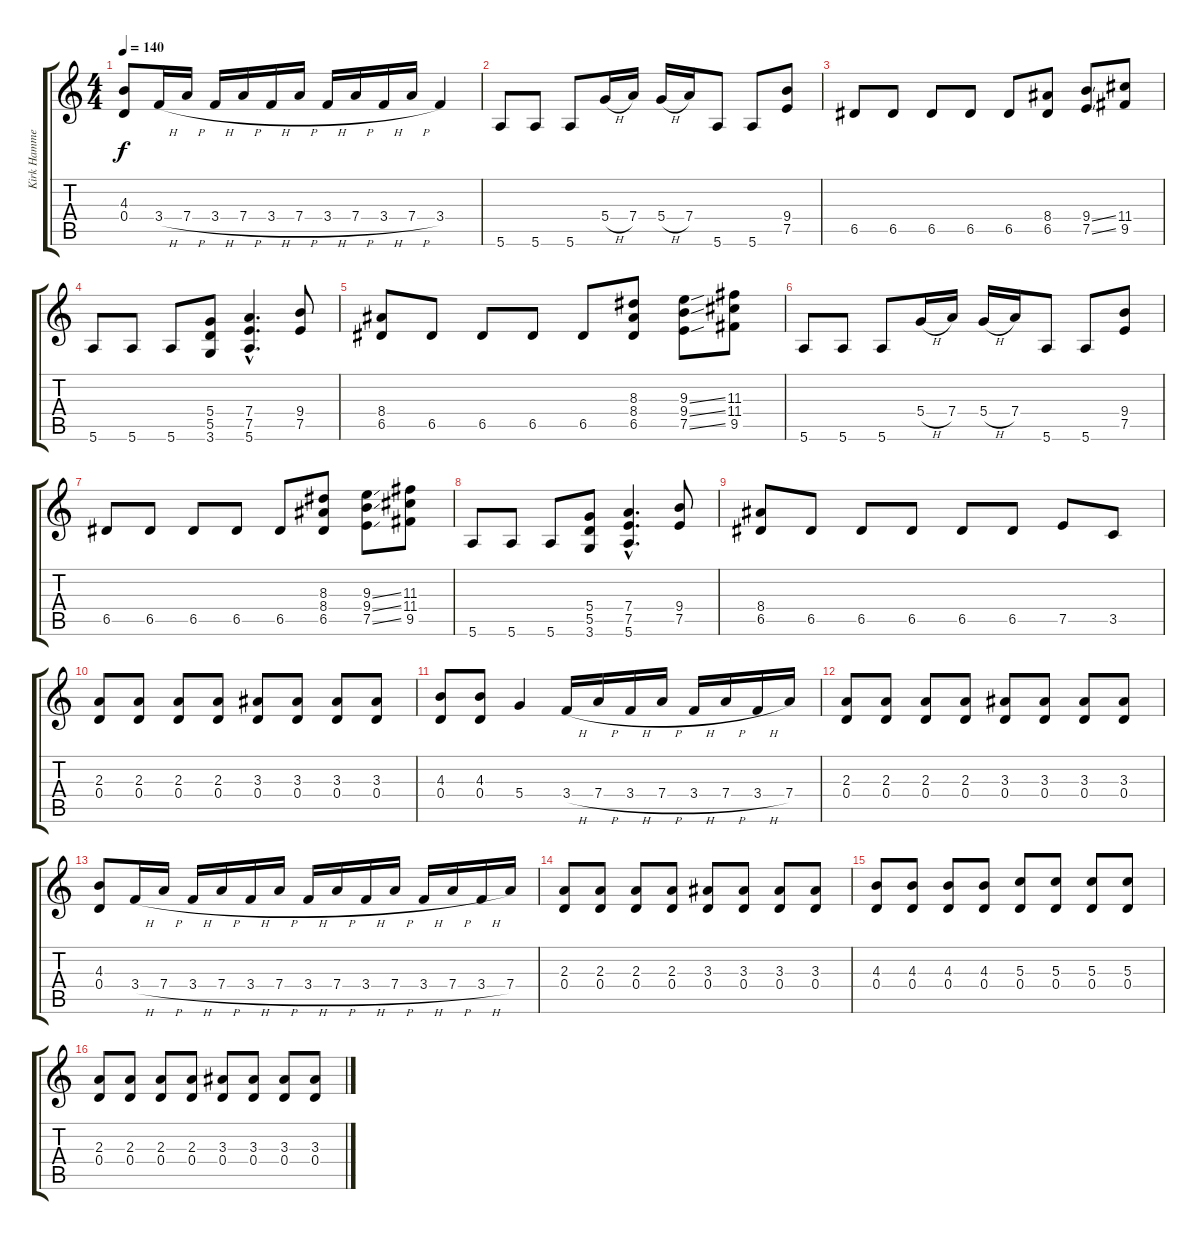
\track ("Kirk Hammet (2nd guitar Dist)" "Kirk Hamme") {instrument distortionguitar}
\staff {score tabs}
\tuning (E4 B3 G3 D3 A2 E2) {hide}
\ts (4 4)
\tempo 140
\clef g2
\ks c
(4.3 0.4).8{dy f} 3.4{h}.16 7.4{h}.16 3.4{h}.16 7.4{h}.16 3.4{h}.16 7.4{h}.16 3.4{h}.16 7.4{h}.16 3.4{h}.16 7.4{h}.16 3.4.4 |
5.6.8 5.6.8 5.6.8 5.4{h}.16 7.4.16 5.4{h}.16 7.4.16 5.6.8 5.6.8 (9.4 7.5).8 |
6.5.8 6.5.8 6.5.8 6.5.8 6.5.8 (8.4 6.5).8 (9.4{ss} 7.5{ss}).8 (11.4 9.5).8 |
5.6.8 5.6.8 5.6.8 (5.4 5.5 3.6).8 (7.4{hac} 7.5{hac} 5.6{hac}).4{d} (9.4 7.5).8 |
(8.4 6.5).8 6.5.8 6.5.8 6.5.8 6.5.8 (8.3 8.4 6.5).8 (9.3{ss} 9.4{ss} 7.5{ss}).8 (11.3 11.4 9.5).8 |
5.6.8 5.6.8 5.6.8 5.4{h}.16 7.4.16 5.4{h}.16 7.4.16 5.6.8 5.6.8 (9.4 7.5).8 |
6.5.8 6.5.8 6.5.8 6.5.8 6.5.8 (8.3 8.4 6.5).8 (9.3{ss} 9.4{ss} 7.5{ss}).8 (11.3 11.4 9.5).8 |
5.6.8 5.6.8 5.6.8 (5.4 5.5 3.6).8 (7.4{hac} 7.5{hac} 5.6{hac}).4{d} (9.4 7.5).8 |
(8.4 6.5).8 6.5.8 6.5.8 6.5.8 6.5.8 6.5.8 7.5.8 3.5.8 |
(2.3 0.4).8 (2.3 0.4).8 (2.3 0.4).8 (2.3 0.4).8 (3.3 0.4).8 (3.3 0.4).8 (3.3 0.4).8 (3.3 0.4).8 |
(4.3 0.4).8 (4.3 0.4).8 5.4.4 3.4{h}.16 7.4{h}.16 3.4{h}.16 7.4{h}.16 3.4{h}.16 7.4{h}.16 3.4{h}.16 7.4.16 |
(2.3 0.4).8 (2.3 0.4).8 (2.3 0.4).8 (2.3 0.4).8 (3.3 0.4).8 (3.3 0.4).8 (3.3 0.4).8 (3.3 0.4).8 |
(4.3 0.4).8 3.4{h}.16 7.4{h}.16 3.4{h}.16 7.4{h}.16 3.4{h}.16 7.4{h}.16 3.4{h}.16 7.4{h}.16 3.4{h}.16 7.4{h}.16 3.4{h}.16 7.4{h}.16 3.4{h}.16 7.4.16 |
(2.3 0.4).8 (2.3 0.4).8 (2.3 0.4).8 (2.3 0.4).8 (3.3 0.4).8 (3.3 0.4).8 (3.3 0.4).8 (3.3 0.4).8 |
(4.3 0.4).8 (4.3 0.4).8 (4.3 0.4).8 (4.3 0.4).8 (5.3 0.4).8 (5.3 0.4).8 (5.3 0.4).8 (5.3 0.4).8 |
(2.3 0.4).8 (2.3 0.4).8 (2.3 0.4).8 (2.3 0.4).8 (3.3 0.4).8 (3.3 0.4).8 (3.3 0.4).8 (3.3 0.4).8
